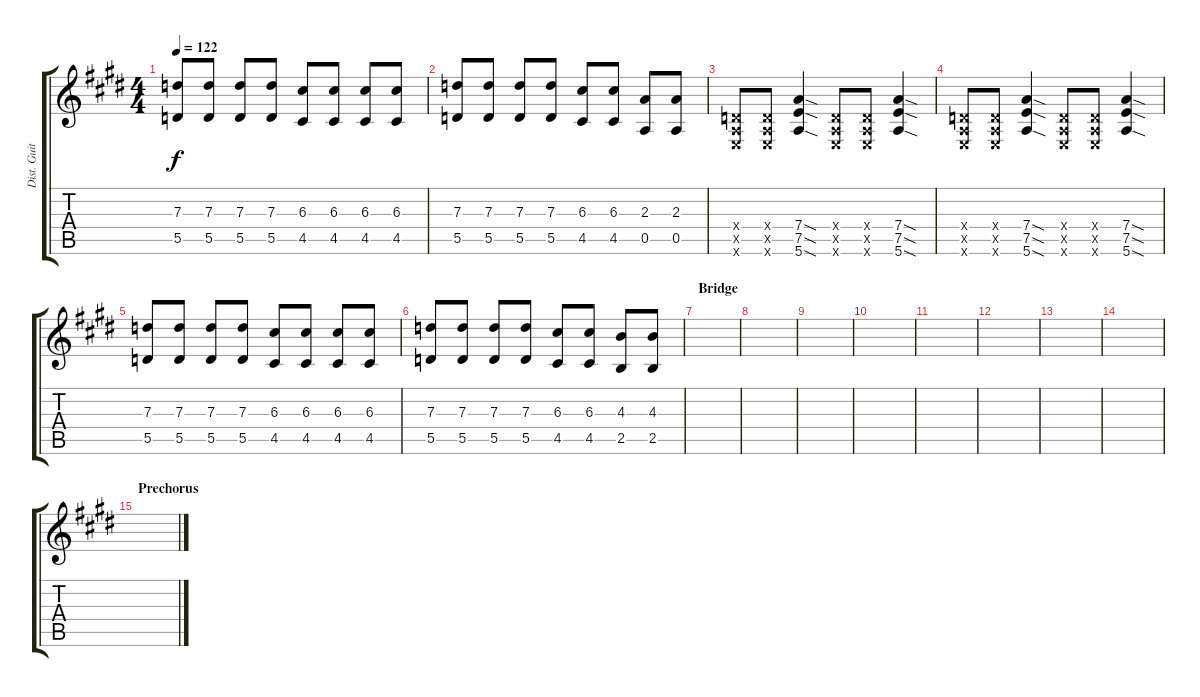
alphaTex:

\track ("Dist. Guitar" "Dist. Guit") {instrument distortionguitar}
\staff {score tabs}
\tuning (E4 B3 G3 D3 A2 E2) {hide}
\ts (4 4)
\tempo 122
\clef g2
\ks e
(7.3 5.5).8{dy f} (7.3 5.5).8 (7.3 5.5).8 (7.3 5.5).8 (6.3 4.5).8 (6.3 4.5).8 (6.3 4.5).8 (6.3 4.5).8 |
(7.3 5.5).8 (7.3 5.5).8 (7.3 5.5).8 (7.3 5.5).8 (6.3 4.5).8 (6.3 4.5).8 (2.3 0.5).8 (2.3 0.5).8 |
(0.4{x} 0.5{x} 0.6{x}).8 (0.4{x} 0.5{x} 0.6{x}).8 (7.4{sod} 7.5{sod} 5.6{sod}).4 (0.4{x} 0.5{x} 0.6{x}).8 (0.4{x} 0.5{x} 0.6{x}).8 (7.4{sod} 7.5{sod} 5.6{sod}).4 |
(0.4{x} 0.5{x} 0.6{x}).8 (0.4{x} 0.5{x} 0.6{x}).8 (7.4{sod} 7.5{sod} 5.6{sod}).4 (0.4{x} 0.5{x} 0.6{x}).8 (0.4{x} 0.5{x} 0.6{x}).8 (7.4{sod} 7.5{sod} 5.6{sod}).4 |
(7.3 5.5).8 (7.3 5.5).8 (7.3 5.5).8 (7.3 5.5).8 (6.3 4.5).8 (6.3 4.5).8 (6.3 4.5).8 (6.3 4.5).8 |
(7.3 5.5).8 (7.3 5.5).8 (7.3 5.5).8 (7.3 5.5).8 (6.3 4.5).8 (6.3 4.5).8 (4.3 2.5).8 (4.3 2.5).8 |
\section ("" "Bridge")
|
|
|
|
|
|
|
|
\section ("" "Prechorus")
